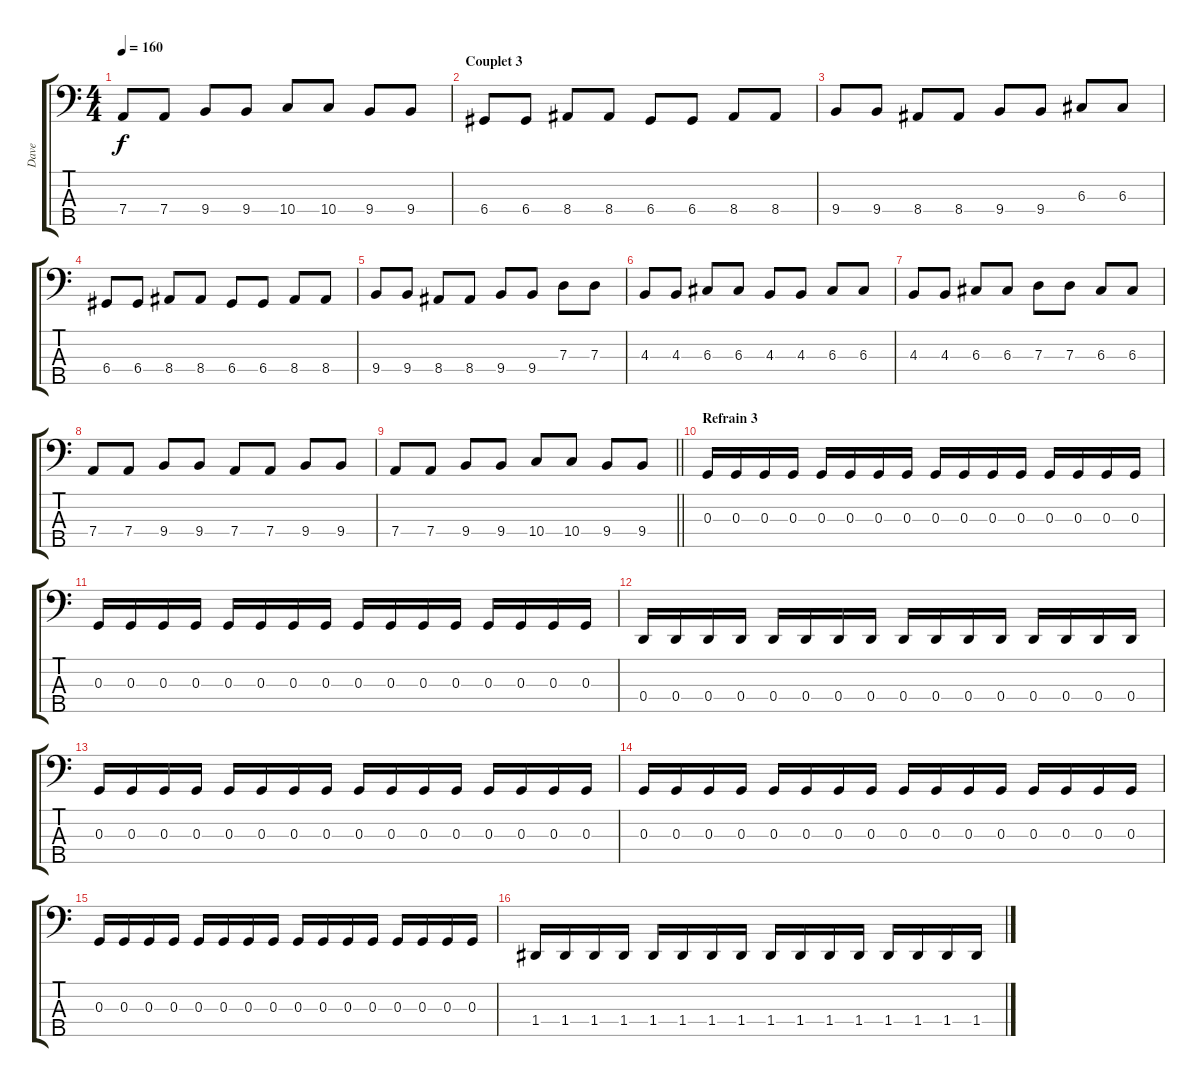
\track ("Dave" "Dave") {instrument electricbasspick}
\staff {score tabs}
\tuning (F2 C2 G1 D1 B0) {hide}
\ts (4 4)
\tempo 160
\clef f4
\ks c
7.4.8{dy f} 7.4.8 9.4.8 9.4.8 10.4.8 10.4.8 9.4.8 9.4.8 |
\section ("" "Couplet 3")
6.4.8 6.4.8 8.4.8 8.4.8 6.4.8 6.4.8 8.4.8 8.4.8 |
9.4.8 9.4.8 8.4.8 8.4.8 9.4.8 9.4.8 6.3.8 6.3.8 |
6.4.8 6.4.8 8.4.8 8.4.8 6.4.8 6.4.8 8.4.8 8.4.8 |
9.4.8 9.4.8 8.4.8 8.4.8 9.4.8 9.4.8 7.3.8 7.3.8 |
4.3.8 4.3.8 6.3.8 6.3.8 4.3.8 4.3.8 6.3.8 6.3.8 |
4.3.8 4.3.8 6.3.8 6.3.8 7.3.8 7.3.8 6.3.8 6.3.8 |
7.4.8 7.4.8 9.4.8 9.4.8 7.4.8 7.4.8 9.4.8 9.4.8 |
\barLineRight lightlight
7.4.8 7.4.8 9.4.8 9.4.8 10.4.8 10.4.8 9.4.8 9.4.8 |
\section ("" "Refrain 3")
0.3.16 0.3.16 0.3.16 0.3.16 0.3.16 0.3.16 0.3.16 0.3.16 0.3.16 0.3.16 0.3.16 0.3.16 0.3.16 0.3.16 0.3.16 0.3.16 |
0.3.16 0.3.16 0.3.16 0.3.16 0.3.16 0.3.16 0.3.16 0.3.16 0.3.16 0.3.16 0.3.16 0.3.16 0.3.16 0.3.16 0.3.16 0.3.16 |
0.4.16 0.4.16 0.4.16 0.4.16 0.4.16 0.4.16 0.4.16 0.4.16 0.4.16 0.4.16 0.4.16 0.4.16 0.4.16 0.4.16 0.4.16 0.4.16 |
0.3.16 0.3.16 0.3.16 0.3.16 0.3.16 0.3.16 0.3.16 0.3.16 0.3.16 0.3.16 0.3.16 0.3.16 0.3.16 0.3.16 0.3.16 0.3.16 |
0.3.16 0.3.16 0.3.16 0.3.16 0.3.16 0.3.16 0.3.16 0.3.16 0.3.16 0.3.16 0.3.16 0.3.16 0.3.16 0.3.16 0.3.16 0.3.16 |
0.3.16 0.3.16 0.3.16 0.3.16 0.3.16 0.3.16 0.3.16 0.3.16 0.3.16 0.3.16 0.3.16 0.3.16 0.3.16 0.3.16 0.3.16 0.3.16 |
1.4.16 1.4.16 1.4.16 1.4.16 1.4.16 1.4.16 1.4.16 1.4.16 1.4.16 1.4.16 1.4.16 1.4.16 1.4.16 1.4.16 1.4.16 1.4.16
